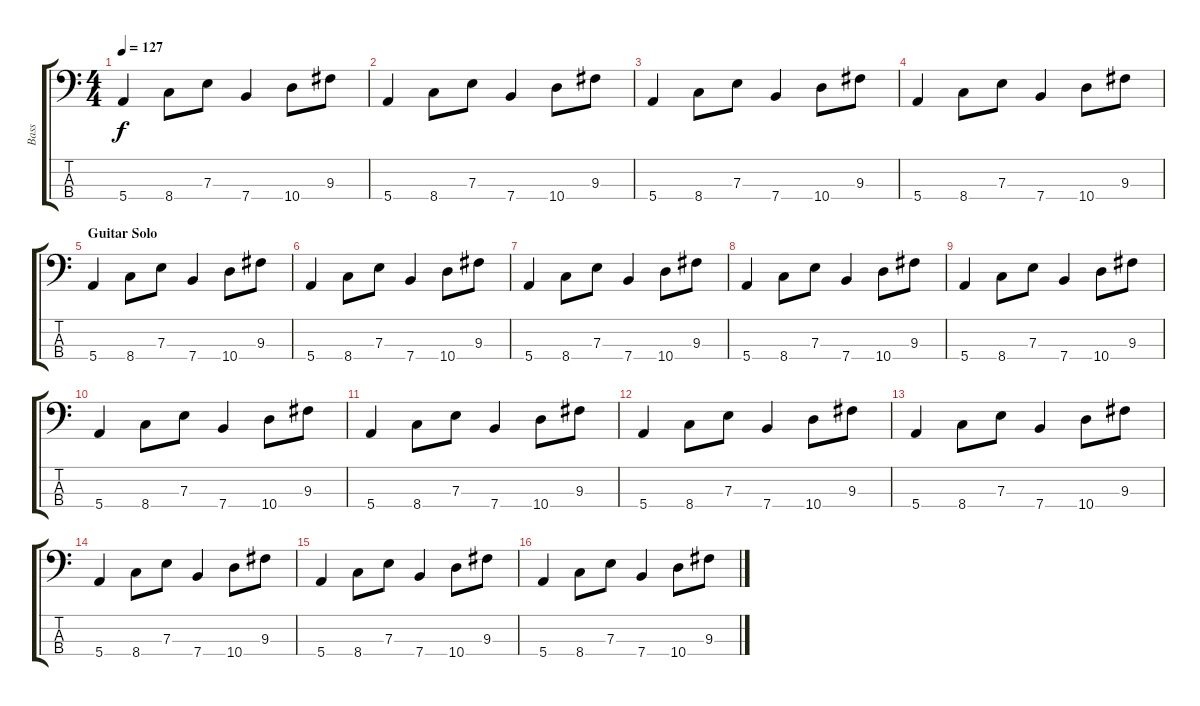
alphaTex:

\track ("Bass" "Bass") {instrument electricbassfinger}
\staff {score tabs}
\tuning (G2 D2 A1 E1) {hide}
\ts (4 4)
\tempo 127
\clef f4
\ks c
5.4.4{dy f} 8.4.8 7.3.8 7.4.4 10.4.8 9.3.8 |
5.4.4 8.4.8 7.3.8 7.4.4 10.4.8 9.3.8 |
5.4.4 8.4.8 7.3.8 7.4.4 10.4.8 9.3.8 |
5.4.4 8.4.8 7.3.8 7.4.4 10.4.8 9.3.8 |
\section ("" "Guitar Solo")
5.4.4 8.4.8 7.3.8 7.4.4 10.4.8 9.3.8 |
5.4.4 8.4.8 7.3.8 7.4.4 10.4.8 9.3.8 |
5.4.4 8.4.8 7.3.8 7.4.4 10.4.8 9.3.8 |
5.4.4 8.4.8 7.3.8 7.4.4 10.4.8 9.3.8 |
5.4.4 8.4.8 7.3.8 7.4.4 10.4.8 9.3.8 |
5.4.4 8.4.8 7.3.8 7.4.4 10.4.8 9.3.8 |
5.4.4 8.4.8 7.3.8 7.4.4 10.4.8 9.3.8 |
5.4.4 8.4.8 7.3.8 7.4.4 10.4.8 9.3.8 |
5.4.4 8.4.8 7.3.8 7.4.4 10.4.8 9.3.8 |
5.4.4 8.4.8 7.3.8 7.4.4 10.4.8 9.3.8 |
5.4.4 8.4.8 7.3.8 7.4.4 10.4.8 9.3.8 |
5.4.4 8.4.8 7.3.8 7.4.4 10.4.8 9.3.8
